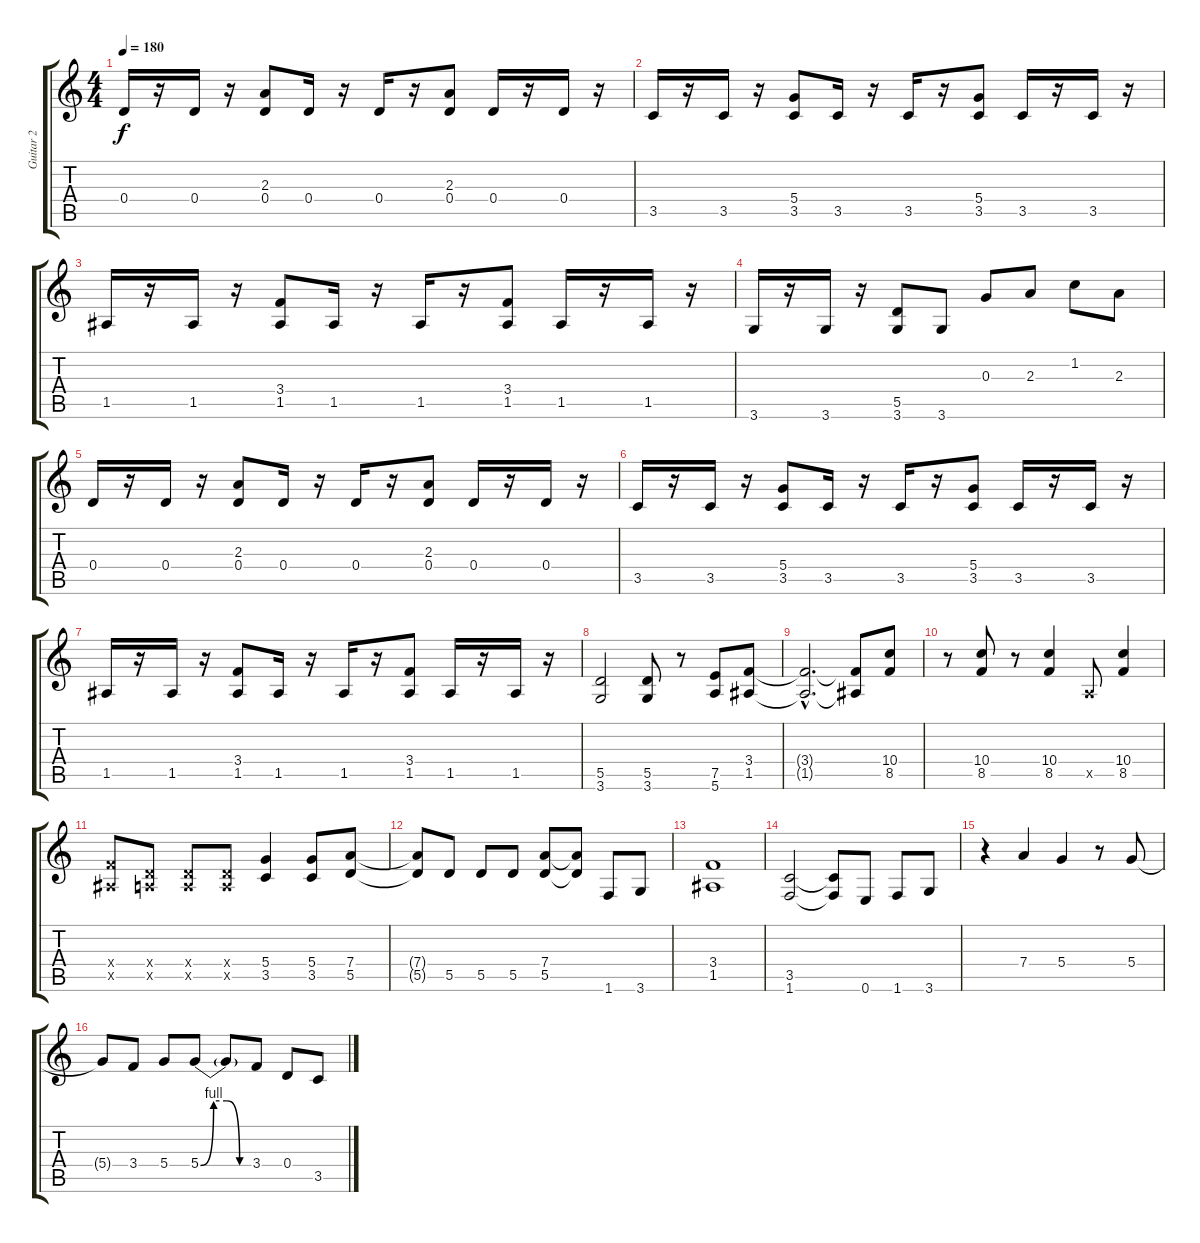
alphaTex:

\track ("Guitar 2" "Guitar 2") {instrument distortionguitar}
\staff {score tabs}
\tuning (E4 B3 G3 D3 A2 E2) {hide}
\ts (4 4)
\tempo 180
\clef g2
\ks c
0.4.16{dy f} r.16 0.4.16 r.16 (2.3 0.4).8 0.4.16 r.16 0.4.16 r.16 (2.3 0.4).8 0.4.16 r.16 0.4.16 r.16 |
3.5.16 r.16 3.5.16 r.16 (5.4 3.5).8 3.5.16 r.16 3.5.16 r.16 (5.4 3.5).8 3.5.16 r.16 3.5.16 r.16 |
1.5.16 r.16 1.5.16 r.16 (3.4 1.5).8 1.5.16 r.16 1.5.16 r.16 (3.4 1.5).8 1.5.16 r.16 1.5.16 r.16 |
3.6.16 r.16 3.6.16 r.16 (5.5 3.6).8 3.6.8 0.3.8 2.3.8 1.2.8 2.3.8 |
0.4.16 r.16 0.4.16 r.16 (2.3 0.4).8 0.4.16 r.16 0.4.16 r.16 (2.3 0.4).8 0.4.16 r.16 0.4.16 r.16 |
3.5.16 r.16 3.5.16 r.16 (5.4 3.5).8 3.5.16 r.16 3.5.16 r.16 (5.4 3.5).8 3.5.16 r.16 3.5.16 r.16 |
1.5.16 r.16 1.5.16 r.16 (3.4 1.5).8 1.5.16 r.16 1.5.16 r.16 (3.4 1.5).8 1.5.16 r.16 1.5.16 r.16 |
(5.5 3.6).2 (5.5 3.6).8 r.8 (7.5 5.6).8 (3.4 1.5).8 |
(3.4{hac t} 1.5{hac t}).2{d} (3.4{t} 1.5{t}).8 (10.4 8.5).8 |
r.8 (10.4 8.5).8 r.8 (10.4 8.5).4 0.5{x}.8 (10.4 8.5).4 |
(3.4{x} 1.5{x}).8 (0.4{x} 0.5{x}).8 (0.4{x} 0.5{x}).8 (0.4{x} 0.5{x}).8 (5.4 3.5).4 (5.4 3.5).8 (7.4 5.5).8 |
(7.4{t} 5.5{t}).8 5.5.8 5.5.8 5.5.8 (7.4 5.5).8 (7.4{t} 5.5{t}).8 1.6.8 3.6.8 |
(3.4 1.5).1 |
(3.5 1.6).2 (3.5{t} 1.6{t}).8 0.6.8 1.6.8 3.6.8 |
r.4 7.4.4 5.4.4 r.8 5.4.8 |
5.4{t}.8 3.4.8 5.4.8 5.4{be (custom 0 0 15 4 30 4 45 0 60 0)}.8 5.4{t}.8 3.4.8 0.4.8 3.5.8
